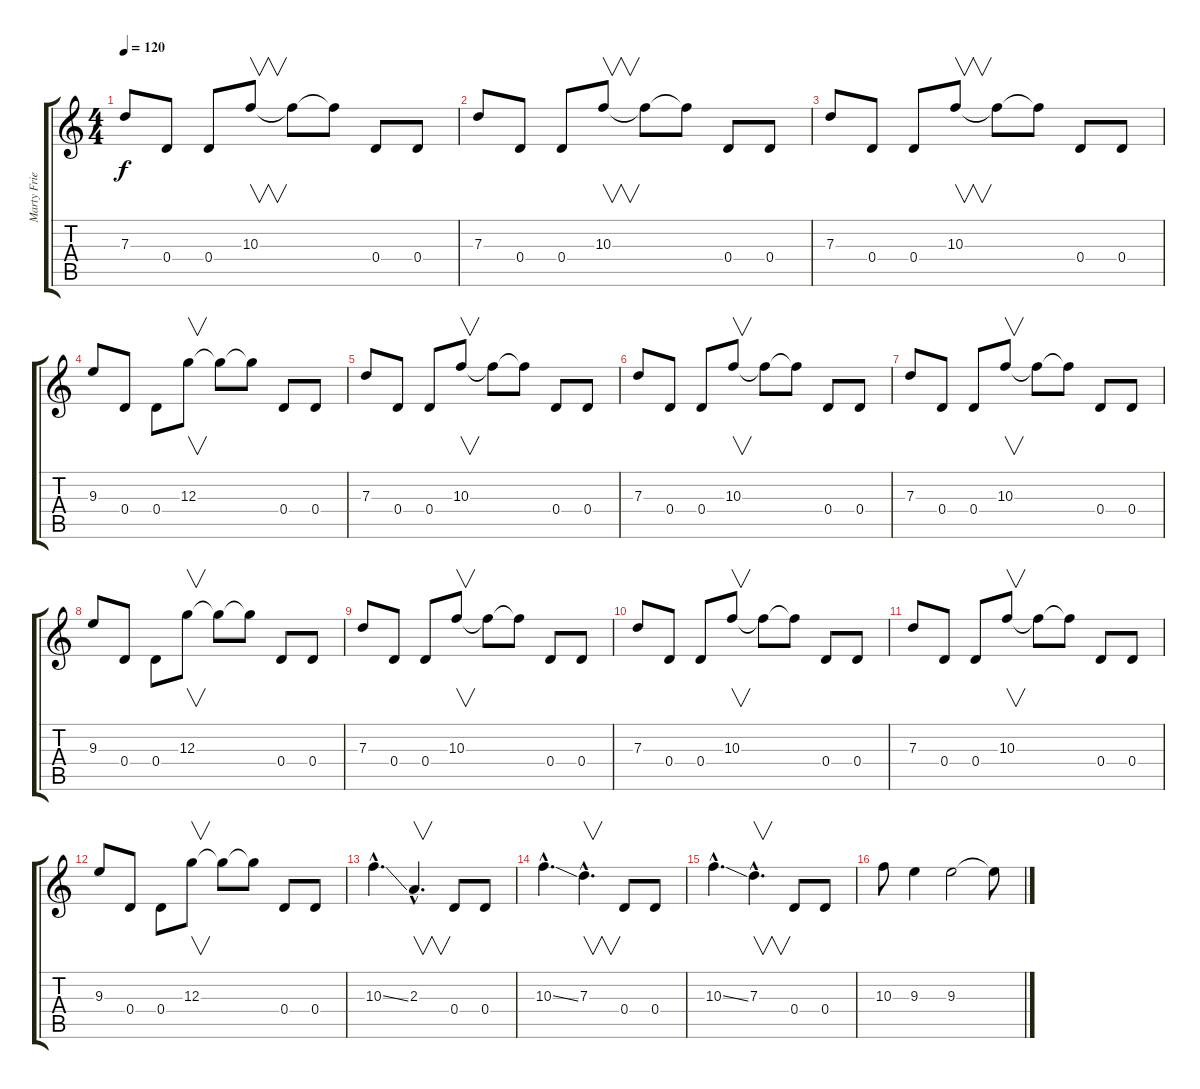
\track ("Marty Friedman" "Marty Frie") {instrument overdrivenguitar}
\staff {score tabs}
\tuning (E4 B3 G3 D3 A2 E2) {hide}
\ts (4 4)
\tempo 120
\clef g2
\ks c
7.3.8{dy f} 0.4.8 0.4.8 10.3.8{v} 10.3{t}.8 10.3{t}.8 0.4.8 0.4.8 |
7.3.8 0.4.8 0.4.8 10.3.8{v} 10.3{t}.8 10.3{t}.8 0.4.8 0.4.8 |
7.3.8 0.4.8 0.4.8 10.3.8{v} 10.3{t}.8 10.3{t}.8 0.4.8 0.4.8 |
9.3.8 0.4.8 0.4.8 12.3.8{v} 12.3{t}.8 12.3{t}.8 0.4.8 0.4.8 |
7.3.8 0.4.8 0.4.8 10.3.8{v} 10.3{t}.8 10.3{t}.8 0.4.8 0.4.8 |
7.3.8 0.4.8 0.4.8 10.3.8{v} 10.3{t}.8 10.3{t}.8 0.4.8 0.4.8 |
7.3.8 0.4.8 0.4.8 10.3.8{v} 10.3{t}.8 10.3{t}.8 0.4.8 0.4.8 |
9.3.8 0.4.8 0.4.8 12.3.8{v} 12.3{t}.8 12.3{t}.8 0.4.8 0.4.8 |
7.3.8 0.4.8 0.4.8 10.3.8{v} 10.3{t}.8 10.3{t}.8 0.4.8 0.4.8 |
7.3.8 0.4.8 0.4.8 10.3.8{v} 10.3{t}.8 10.3{t}.8 0.4.8 0.4.8 |
7.3.8 0.4.8 0.4.8 10.3.8{v} 10.3{t}.8 10.3{t}.8 0.4.8 0.4.8 |
9.3.8 0.4.8 0.4.8 12.3.8{v} 12.3{t}.8 12.3{t}.8 0.4.8 0.4.8 |
10.3{ss hac}.4{d} 2.3{hac}.4{v d} 0.4.8 0.4.8 |
10.3{ss hac}.4{d} 7.3{hac}.4{v d} 0.4.8 0.4.8 |
10.3{ss hac}.4{d} 7.3{hac}.4{v d} 0.4.8 0.4.8 |
10.3.8 9.3.4 9.3.2 9.3{t}.8
